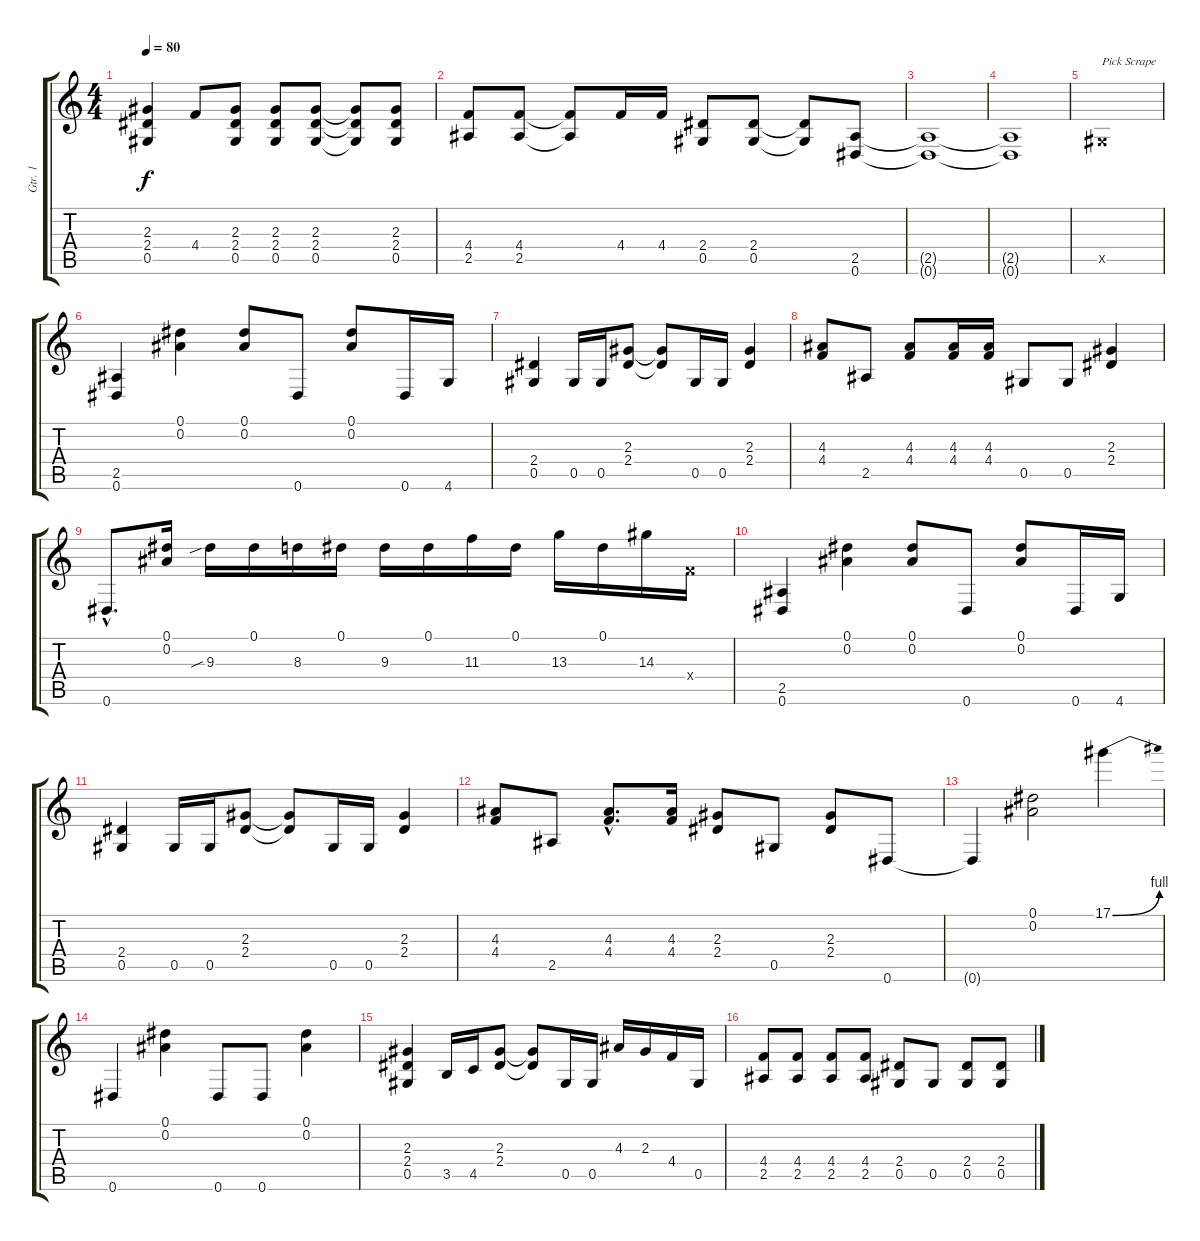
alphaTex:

\track ("Gtr. 1" "Gtr. 1") {instrument distortionguitar}
\staff {score tabs}
\tuning (Eb4 Bb3 Gb3 Db3 Ab2 Eb2) {hide}
\ts (4 4)
\tempo 80
\clef g2
\ks c
(2.3 2.4 0.5).4{dy f} 4.4.8 (2.3 2.4 0.5).8 (2.3 2.4 0.5).8 (2.3 2.4 0.5).8 (2.3{t} 2.4{t} 0.5{t}).8 (2.3 2.4 0.5).8 |
(4.4 2.5).8 (4.4 2.5).8 (4.4{t} 2.5{t}).8 4.4.16 4.4.16 (2.4 0.5).8 (2.4 0.5).8 (2.4{t} 0.5{t}).8 (2.5 0.6).8 |
(2.5{t} 0.6{t}).1 |
(2.5{t} 0.6{t}).1 |
0.5{x}.1{txt "Pick Scrape"} |
(2.5 0.6).4 (0.1 0.2).4 (0.1 0.2).8 0.6.8 (0.1 0.2).8 0.6.16 4.6.16 |
(2.4 0.5).4 0.5.16 0.5.16 (2.3 2.4).8 (2.3{t} 2.4{t}).8 0.5.16 0.5.16 (2.3 2.4).4 |
(4.3 4.4).8 2.5.8 (4.3 4.4).8 (4.3 4.4).16 (4.3 4.4).16 0.5.8 0.5.8 (2.3 2.4).4 |
0.6{hac}.8{d} (0.1 0.2).16 9.3{sib}.16 0.1.16 8.3.16 0.1.16 9.3.16 0.1.16 11.3.16 0.1.16 13.3.16 0.1.16 14.3.16 4.4{x}.16 |
(2.5 0.6).4 (0.1 0.2).4 (0.1 0.2).8 0.6.8 (0.1 0.2).8 0.6.16 4.6.16 |
(2.4 0.5).4 0.5.16 0.5.16 (2.3 2.4).8 (2.3{t} 2.4{t}).8 0.5.16 0.5.16 (2.3 2.4).4 |
(4.3 4.4).8 2.5.8 (4.3{hac} 4.4{hac}).8{d} (4.3 4.4).16 (2.3 2.4).8 0.5.8 (2.3 2.4).8 0.6.8 |
0.6{t}.4 (0.1 0.2).2 17.1{be (bend 0 0 60 4)}.4 |
0.6.4 (0.1 0.2).4 0.6.8 0.6.8 (0.1 0.2).4 |
(2.3 2.4 0.5).4 3.5.16 4.5.16 (2.3 2.4).8 (2.3{t} 2.4{t}).8 0.5.16 0.5.16 4.3.16 2.3.16 4.4.16 0.5.16 |
(4.4 2.5).8 (4.4 2.5).8 (4.4 2.5).8 (4.4 2.5).8 (2.4 0.5).8 0.5.8 (2.4 0.5).8 (2.4 0.5).8
